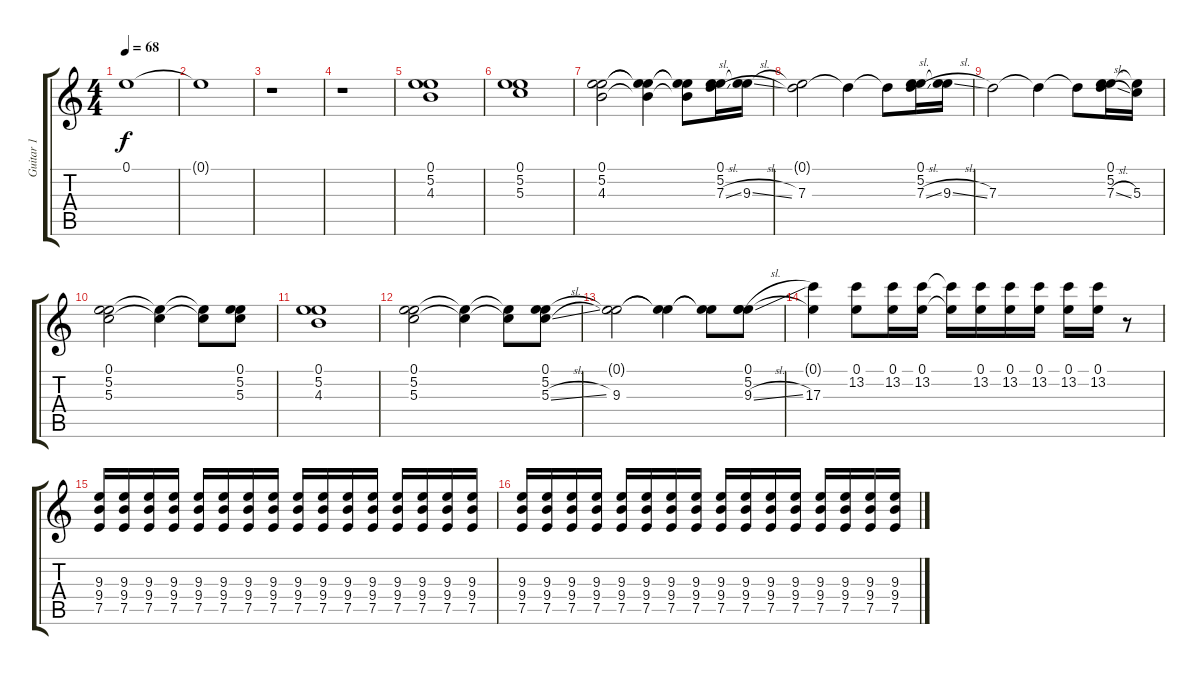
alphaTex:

\track ("Guitar 1" "Guitar 1") {instrument overdrivenguitar}
\staff {score tabs}
\tuning (E4 B3 G3 D3 A2 E2) {hide}
\ts (4 4)
\tempo 68
\clef g2
\ks c
0.1{t}.1{dy f} |
0.1{t}.1 |
r.1 |
r.1 |
(0.1 5.2 4.3).1 |
(0.1 5.2 5.3).1 |
(0.1 5.2 4.3).2 (0.1{t} 5.2{t} 4.3{t}).4 (0.1{t} 5.2{t} 4.3{t}).8 (0.1 5.2 7.3{sl}).16 (0.1{t} 9.3{sl}).16 |
(0.1{t} 7.3).2 7.3{t}.4 7.3{t}.8 (0.1 5.2 7.3{sl}).16 (0.1{t} 9.3{sl}).16 |
7.3.2 7.3{t}.4 7.3{t}.8 (0.1 5.2 7.3{sl}).16 (0.1{t} 5.3).16 |
(0.1 5.2 5.3).2 (0.1{t} 5.3{t}).4 (0.1{t} 5.3{t}).8 (0.1 5.2 5.3).8 |
(0.1 5.2 4.3).1 |
(0.1 5.2 5.3).2 (0.1{t} 5.3{t}).4 (0.1{t} 5.3{t}).8 (0.1 5.2 5.3{sl}).8 |
(0.1{t} 9.3).2 (0.1{t} 9.3{t}).4 (0.1{t} 9.3{t}).8 (0.1 5.2 9.3{sl}).8 |
(0.1{t} 17.3).4 (0.1 13.2).8 (0.1 13.2).16 (0.1 13.2).16 (0.1{t} 13.2{t}).16 (0.1 13.2).16 (0.1 13.2).16 (0.1 13.2).16 (0.1 13.2).16 (0.1 13.2).16 r.8 |
(9.3 9.4 7.5).16 (9.3 9.4 7.5).16 (9.3 9.4 7.5).16 (9.3 9.4 7.5).16 (9.3 9.4 7.5).16 (9.3 9.4 7.5).16 (9.3 9.4 7.5).16 (9.3 9.4 7.5).16 (9.3 9.4 7.5).16 (9.3 9.4 7.5).16 (9.3 9.4 7.5).16 (9.3 9.4 7.5).16 (9.3 9.4 7.5).16 (9.3 9.4 7.5).16 (9.3 9.4 7.5).16 (9.3 9.4 7.5).16 |
(9.3 9.4 7.5).16 (9.3 9.4 7.5).16 (9.3 9.4 7.5).16 (9.3 9.4 7.5).16 (9.3 9.4 7.5).16 (9.3 9.4 7.5).16 (9.3 9.4 7.5).16 (9.3 9.4 7.5).16 (9.3 9.4 7.5).16 (9.3 9.4 7.5).16 (9.3 9.4 7.5).16 (9.3 9.4 7.5).16 (9.3 9.4 7.5).16 (9.3 9.4 7.5).16 (9.3 9.4 7.5).16 (9.3 9.4 7.5).16
